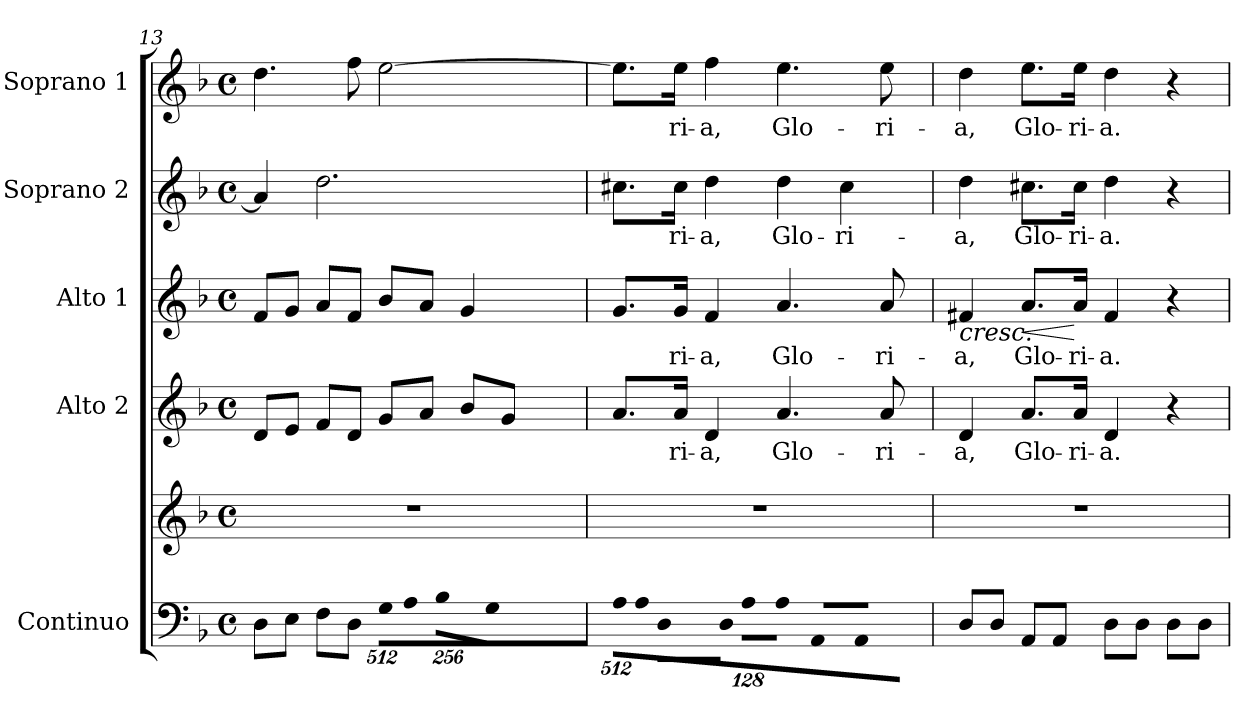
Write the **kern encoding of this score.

**kern	**kern	**kern	**text	**kern	**text	**dynam	**kern	**text	**kern	**text
*part5	*part5	*part4	*part4	*part3	*part3	*part3	*part2	*part2	*part1	*part1
*staff6	*staff5	*staff4	*staff4	*staff3	*staff3	*staff3	*staff2	*staff2	*staff1	*staff1
*I"Continuo	*	*I"Alto 2	*	*I"Alto 1	*	*	*I"Soprano 2	*	*I"Soprano 1	*
*	*	*I'A. 2	*	*I'A. 1	*	*	*I'S. 2	*	*I'S. 1	*
*clefF4	*clefG2	*clefG2	*	*clefG2	*	*	*clefG2	*	*clefG2	*
*k[b-]	*k[b-]	*k[b-]	*	*k[b-]	*	*	*k[b-]	*	*k[b-]	*
*F:	*F:	*F:	*	*F:	*	*	*F:	*	*F:	*
*M4/4	*M4/4	*M4/4	*	*M4/4	*	*	*M4/4	*	*M4/4	*
*met(c)	*met(c)	*met(c)	*	*met(c)	*	*	*met(c)	*	*met(c)	*
=13	=13	=13	=13	=13	=13	=13	=13	=13	=13	=13
8D\L	1r	8d/L	.	8f/L	.	.	4a/]	.	4.dd\	.
8E\J	.	8e/J	.	8g/J	.	.	.	.	.	.
8F\L	.	8f/L	.	8a/L	.	.	2.dd\	.	.	.
8D\J	.	8d/J	.	8f/J	.	.	.	.	8ff\	.
*Xbrackettup	*	*	*	*	*	*	*	*	*	*
!LO:N:vis=8	!	!	!	!	!	!	!	!	!	!
4096%341G>\L	.	8g/L	.	8b-/L	.	.	.	.	[<2ee\	.
!LO:N:vis=8	!	!	!	!	!	!	!	!	!	!
2048%171A\J	.	.	.	.	.	.	.	.	.	.
.	.	8a/J	.	8a/J	.	.	.	.	.	.
!LO:N:vis=8	!	!	!	!	!	!	!	!	!	!
4096%341B-\L	.	.	.	.	.	.	.	.	.	.
!LO:N:vis=8	!	!	!	!	!	!	!	!	!	!
4096%341G\J	.	8b-/L	.	4g/	.	.	.	.	.	.
8ryy	.	.	.	.	.	.	.	.	.	.
.	.	8g/J	.	.	.	.	.	.	.	.
32ryy	.	.	.	.	.	.	.	.	.	.
128ryy	.	.	.	.	.	.	.	.	.	.
512ryy	.	.	.	.	.	.	.	.	.	.
2048.ryy	.	.	.	.	.	.	.	.	.	.
!!LO:LB:g=z
=14	=14	=14	=14	=14	=14	=14	=14	=14	=14	=14
!LO:N:vis=8	!	!	!	!	!	!	!	!	!	!
4096%293A\L	1r	8.a/L	.	8.g/L	.	.	8.cc#X\L	.	8.ee\L]	.
!LO:N:vis=8	!	!	!	!	!	!	!	!	!	!
1024%73A\J	.	.	.	.	.	.	.	.	.	.
!LO:N:vis=8	!	!	!	!	!	!	!	!	!	!
4096%293D\L	.	.	.	.	.	.	.	.	.	.
!	!	!	!LO:LY:b	!	!LO:LY:b	!	!	!LO:LY:b	!	!LO:LY:b
.	.	16a/Jk	-ri-	16g/Jk	-ri-	.	16cc#\Jk	-ri-	16ee\Jk	-ri-
!LO:N:vis=8	!	!	!	!	!	!	!	!	!	!
1024%73D\J	.	.	.	.	.	.	.	.	.	.
!	!	!	!LO:LY:b	!	!LO:LY:b	!	!	!LO:LY:b	!	!LO:LY:b
.	.	4d/	-a,	4f/	-a,	.	4dd\	-a,	4ff\	-a,
!LO:N:vis=8	!	!	!	!	!	!	!	!	!	!
4096%195A\L	.	.	.	.	.	.	.	.	.	.
!LO:N:vis=8	!	!	!	!	!	!	!	!	!	!
4096%195A\J	.	.	.	.	.	.	.	.	.	.
!LO:N:vis=8	!	!	!	!	!	!	!	!	!	!
4096%195AA/L	.	.	.	.	.	.	.	.	.	.
!LO:N:vis=8	!	!	!	!	!	!	!	!	!	!
1024%49AA/J	.	.	.	.	.	.	.	.	.	.
4096%2145ryy	.	.	.	.	.	.	.	.	.	.
!	!	!	!LO:LY:b	!	!LO:LY:b	!	!	!LO:LY:b	!	!LO:LY:b
.	.	4.a/	Glo-	4.a/	Glo-	.	4dd\	Glo-	4.ee\	Glo-
!	!	!	!	!	!	!	!	!LO:LY:b	!	!
.	.	.	.	.	.	.	4cc#\	-ri-	.	.
!	!	!	!LO:LY:b	!	!LO:LY:b	!	!	!	!	!LO:LY:b
.	.	8a/	-ri-	8a/	-ri-	.	.	.	8ee\	-ri-
=15	=15	=15	=15	=15	=15	=15	=15	=15	=15	=15
!	!	!	!LO:LY:b	!	!LO:LY:b	!LO:HP:b	!	!LO:LY:b	!	!LO:LY:b
8D/L	1r	4d/	-a,	4f#X/	-a,	<	4dd\	-a,	4dd\	-a,
8D/J	.	.	.	.	.	.	.	.	.	.
!	!	!	!LO:LY:b	!	!LO:LY:b	!LO:HP:b	!	!LO:LY:b	!	!LO:LY:b
8AA/L	.	8.a/L	Glo-	8.a/L	Glo-	<	8.cc#X\L	Glo-	8.ee\L	Glo-
8AA/J	.	.	.	.	.	.	.	.	.	.
!	!	!	!LO:LY:b	!	!LO:LY:b	!	!	!LO:LY:b	!	!LO:LY:b
.	.	16a/Jk	-ri-	16a/Jk	-ri-	[	16cc#\Jk	-ri-	16ee\Jk	-ri-
!	!	!	!LO:LY:b	!	!LO:LY:b	!	!	!LO:LY:b	!	!LO:LY:b
8D\L	.	4d/	-a.	4f#/	-a.	[	4dd\	-a.	4dd\	-a.
8D\J	.	.	.	.	.	.	.	.	.	.
8D\L	.	4r	.	4r	.	.	4r	.	4r	.
8D\J	.	.	.	.	.	.	.	.	.	.
=	=	=	=	=	=	=	=	=	=	=
*-	*-	*-	*-	*-	*-	*-	*-	*-	*-	*-
